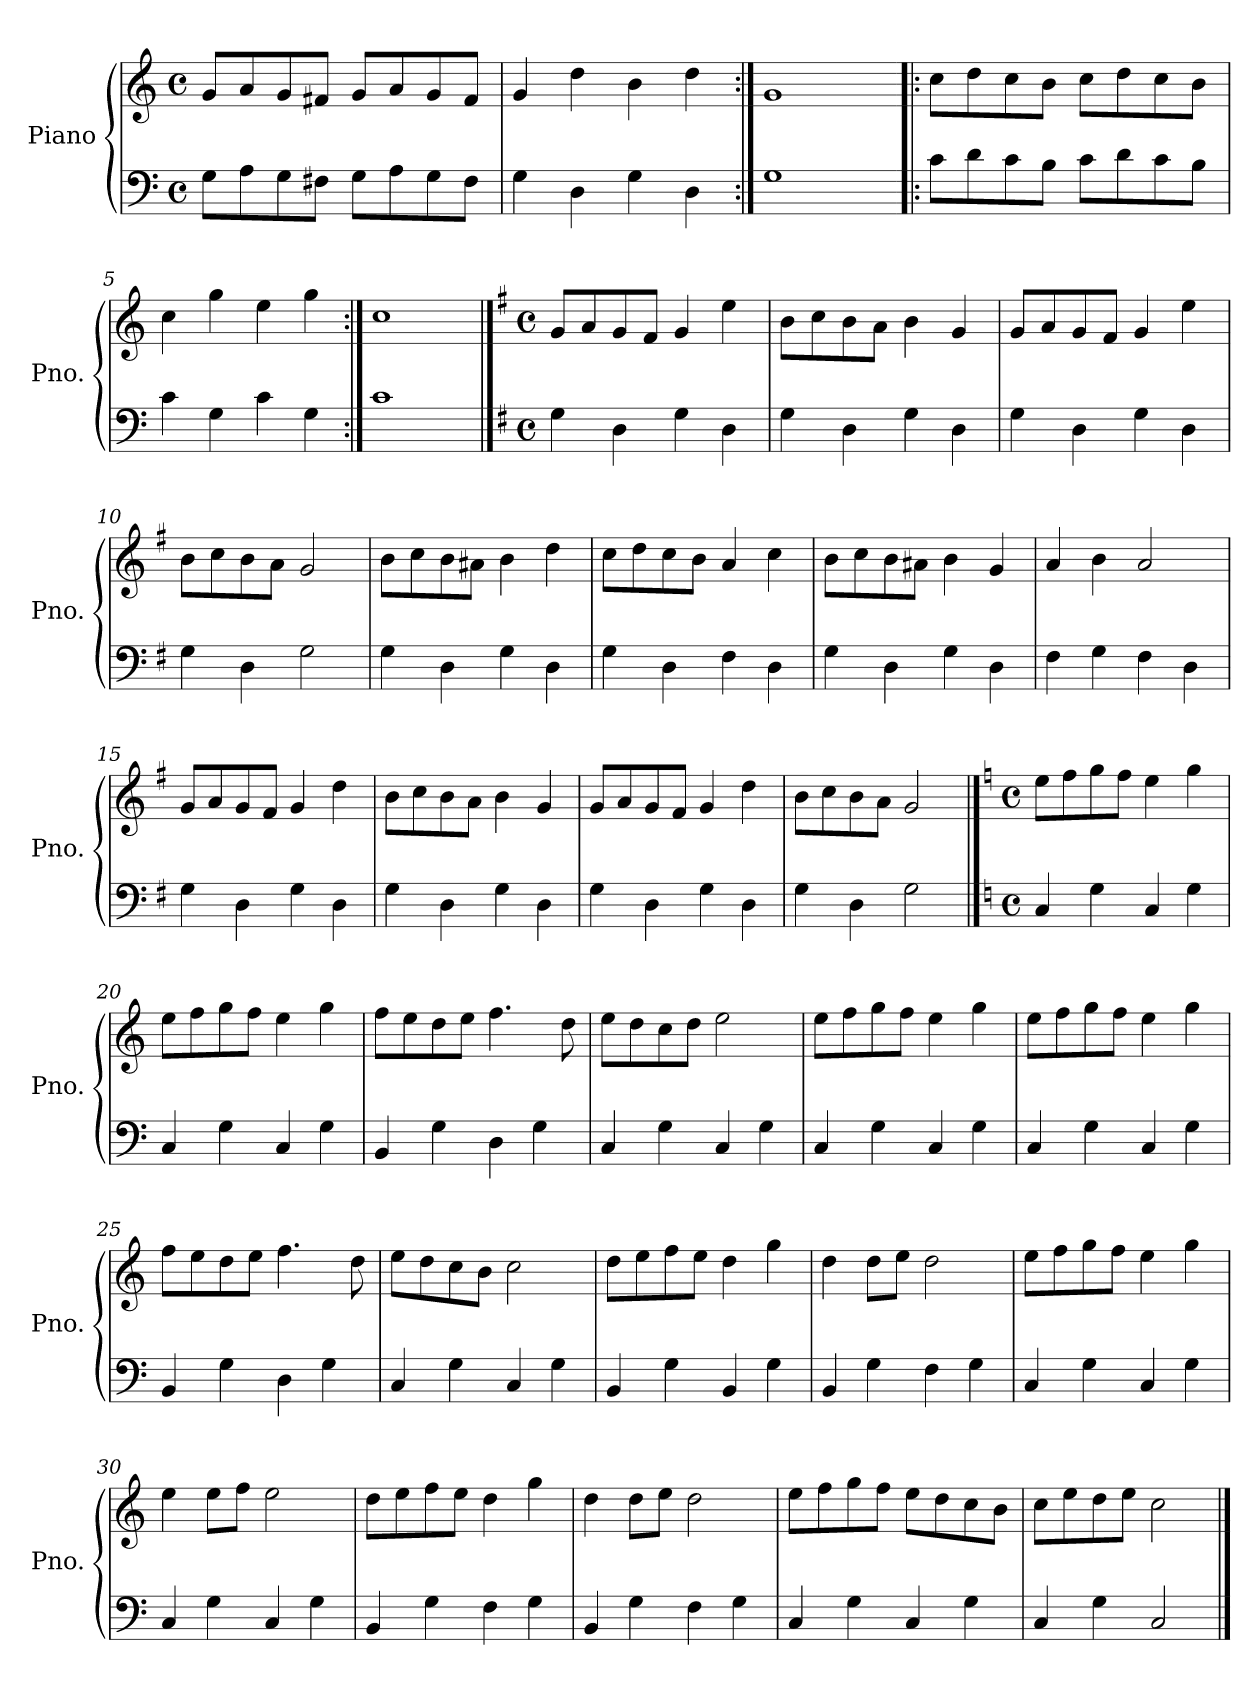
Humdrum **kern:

**kern	**kern
*part1	*part1
*staff2	*staff1
*I"Piano	*
*I'Pno.	*
*clefF4	*clefG2
*k[]	*k[]
*M4/4	*M4/4
*met(c)	*met(c)
=1	=1
8G\L	8g/L
8A\	8a/
8G\	8g/
8F#X\J	8f#X/J
8G\L	8g/L
8A\	8a/
8G\	8g/
8F#\J	8f#/J
=2	=2
4G\	4g/
4D\	4dd\
4G\	4b\
4D\	4dd\
=3:|!	=3:|!
1G	1g
=4!|:	=4!|:
8c\L	8cc\L
8d\	8dd\
8c\	8cc\
8B\J	8b\J
8c\L	8cc\L
8d\	8dd\
8c\	8cc\
8B\J	8b\J
=5	=5
4c\	4cc\
4G\	4gg\
4c\	4ee\
4G\	4gg\
=6:|!	=6:|!
1c	1cc
!!LO:LB:g=z
==7	==7
*k[f#]	*k[f#]
*M4/4	*M4/4
*met(c)	*met(c)
4G\	8g/L
.	8a/
4D\	8g/
.	8f#/J
4G\	4g/
4D\	4ee\
=8	=8
4G\	8b\L
.	8cc\
4D\	8b\
.	8a\J
4G\	4b\
4D\	4g/
=9	=9
4G\	8g/L
.	8a/
4D\	8g/
.	8f#/J
4G\	4g/
4D\	4ee\
=10	=10
4G\	8b\L
.	8cc\
4D\	8b\
.	8a\J
2G\	2g/
=11	=11
4G\	8b\L
.	8cc\
4D\	8b\
.	8a#X\J
4G\	4b\
4D\	4dd\
=12	=12
4G\	8cc\L
.	8dd\
4D\	8cc\
.	8b\J
4F#\	4a/
4D\	4cc\
!!LO:LB:g=z
=13	=13
4G\	8b\L
.	8cc\
4D\	8b\
.	8a#X\J
4G\	4b\
4D\	4g/
=14	=14
4F#\	4a/
4G\	4b\
4F#\	2a/
4D\	.
=15	=15
4G\	8g/L
.	8a/
4D\	8g/
.	8f#/J
4G\	4g/
4D\	4dd\
=16	=16
4G\	8b\L
.	8cc\
4D\	8b\
.	8a\J
4G\	4b\
4D\	4g/
=17	=17
4G\	8g/L
.	8a/
4D\	8g/
.	8f#/J
4G\	4g/
4D\	4dd\
=18	=18
4G\	8b\L
.	8cc\
4D\	8b\
.	8a\J
2G\	2g/
!!LO:LB:g=z
==19	==19
*k[]	*k[]
*M4/4	*M4/4
*met(c)	*met(c)
4C/	8ee\L
.	8ff\
4G\	8gg\
.	8ff\J
4C/	4ee\
4G\	4gg\
=20	=20
4C/	8ee\L
.	8ff\
4G\	8gg\
.	8ff\J
4C/	4ee\
4G\	4gg\
=21	=21
4BB/	8ff\L
.	8ee\
4G\	8dd\
.	8ee\J
4D\	4.ff\
4G\	.
.	8dd\
=22	=22
4C/	8ee\L
.	8dd\
4G\	8cc\
.	8dd\J
4C/	2ee\
4G\	.
=23	=23
4C/	8ee\L
.	8ff\
4G\	8gg\
.	8ff\J
4C/	4ee\
4G\	4gg\
!!LO:LB:g=z
=24	=24
4C/	8ee\L
.	8ff\
4G\	8gg\
.	8ff\J
4C/	4ee\
4G\	4gg\
=25	=25
4BB/	8ff\L
.	8ee\
4G\	8dd\
.	8ee\J
4D\	4.ff\
4G\	.
.	8dd\
=26	=26
4C/	8ee\L
.	8dd\
4G\	8cc\
.	8b\J
4C/	2cc\
4G\	.
=27	=27
4BB/	8dd\L
.	8ee\
4G\	8ff\
.	8ee\J
4BB/	4dd\
4G\	4gg\
=28	=28
4BB/	4dd\
4G\	8dd\L
.	8ee\J
4F\	2dd\
4G\	.
=29	=29
4C/	8ee\L
.	8ff\
4G\	8gg\
.	8ff\J
4C/	4ee\
4G\	4gg\
!!LO:LB:g=z
=30	=30
4C/	4ee\
4G\	8ee\L
.	8ff\J
4C/	2ee\
4G\	.
=31	=31
4BB/	8dd\L
.	8ee\
4G\	8ff\
.	8ee\J
4F\	4dd\
4G\	4gg\
=32	=32
4BB/	4dd\
4G\	8dd\L
.	8ee\J
4F\	2dd\
4G\	.
=33	=33
4C/	8ee\L
.	8ff\
4G\	8gg\
.	8ff\J
4C/	8ee\L
.	8dd\
4G\	8cc\
.	8b\J
=34	=34
4C/	8cc\L
.	8ee\
4G\	8dd\
.	8ee\J
2C/	2cc\
==	==
*-	*-
